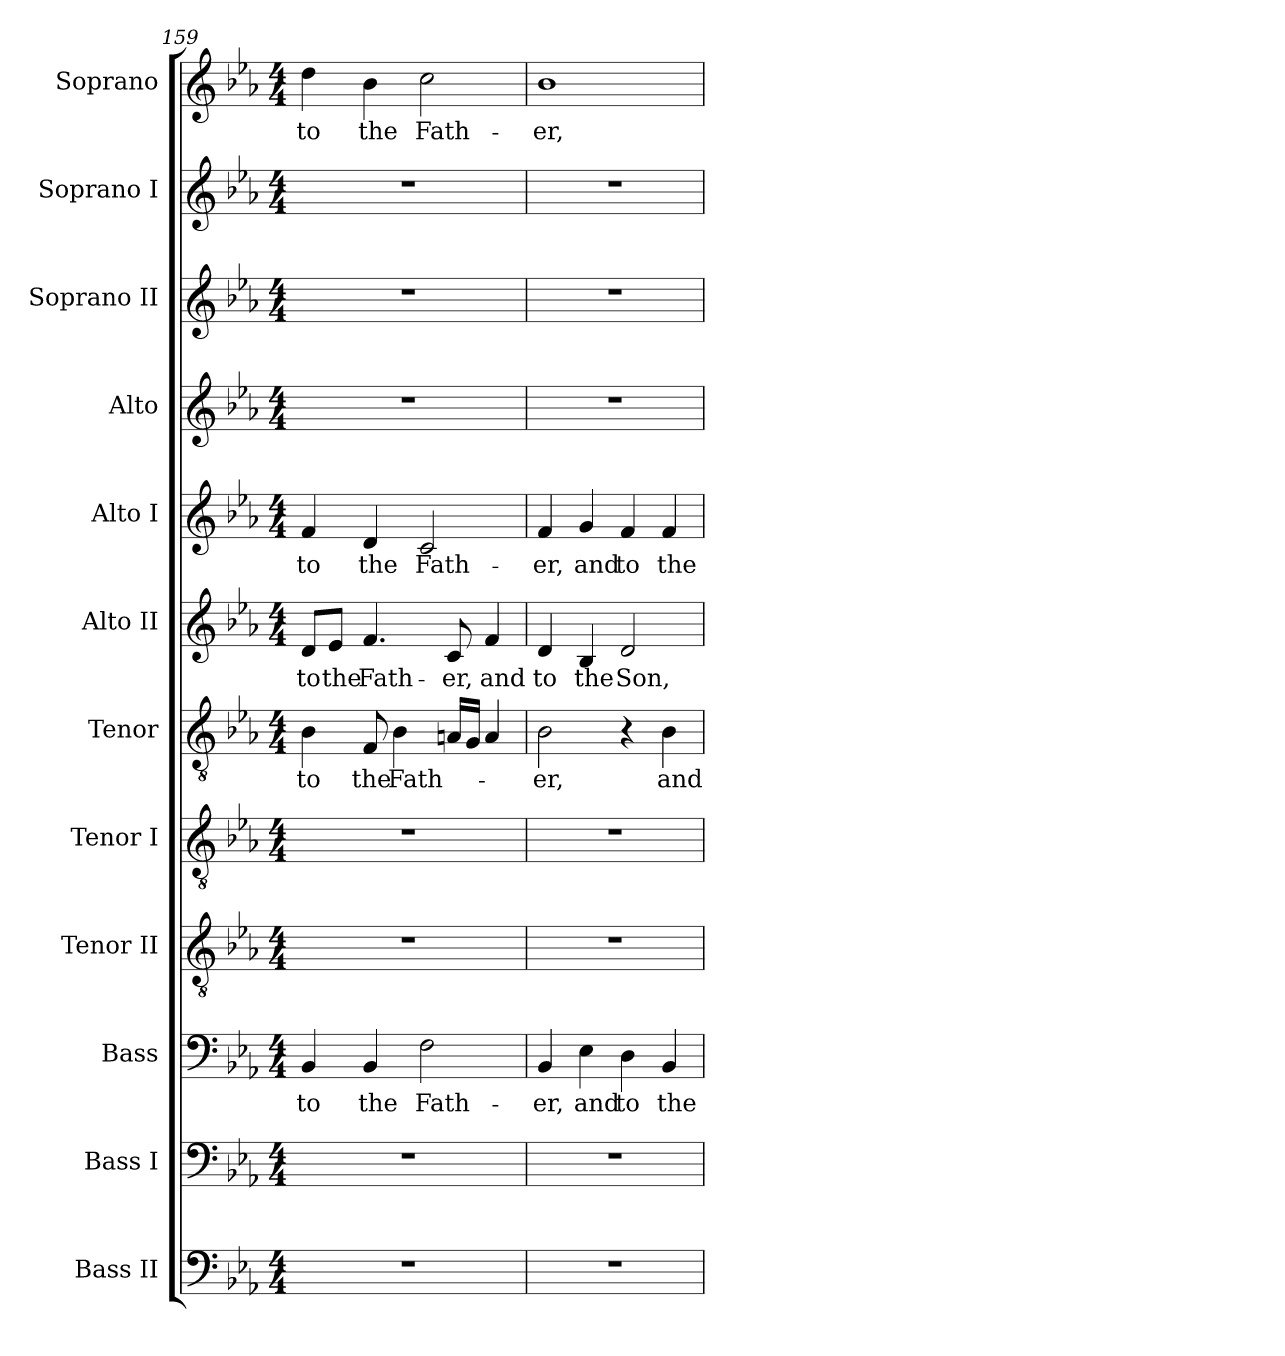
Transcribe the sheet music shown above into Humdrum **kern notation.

**kern	**kern	**kern	**text	**kern	**kern	**kern	**text	**kern	**text	**kern	**text	**kern	**kern	**kern	**kern	**text
*part12	*part11	*part10	*part10	*part9	*part8	*part7	*part7	*part6	*part6	*part5	*part5	*part4	*part3	*part2	*part1	*part1
*staff12	*staff11	*staff10	*staff10	*staff9	*staff8	*staff7	*staff7	*staff6	*staff6	*staff5	*staff5	*staff4	*staff3	*staff2	*staff1	*staff1
*I"Bass II	*I"Bass I	*I"Bass	*	*I"Tenor II	*I"Tenor I	*I"Tenor	*	*I"Alto II	*	*I"Alto I	*	*I"Alto	*I"Soprano II	*I"Soprano I	*I"Soprano	*
*I'BII	*I'BI	*I'B	*	*I'TII	*I'TI	*I'T	*	*I'AII	*	*I'AI	*	*I'A	*I'SII	*I'SI	*I'S	*
*clefF4	*clefF4	*clefF4	*	*clefGv2	*clefGv2	*clefGv2	*	*clefG2	*	*clefG2	*	*clefG2	*clefG2	*clefG2	*clefG2	*
*ITrd7c12	*	*ITrd7c12	*	*ITrd7c12	*ITrd7c12	*ITrd7c12	*	*	*	*	*	*	*	*	*	*
*k[b-e-a-]	*k[b-e-a-]	*k[b-e-a-]	*	*k[b-e-a-]	*k[b-e-a-]	*k[b-e-a-]	*	*k[b-e-a-]	*	*k[b-e-a-]	*	*k[b-e-a-]	*k[b-e-a-]	*k[b-e-a-]	*k[b-e-a-]	*
*E-:	*E-:	*E-:	*	*E-:	*E-:	*E-:	*	*E-:	*	*E-:	*	*E-:	*E-:	*E-:	*E-:	*
*M4/4	*M4/4	*M4/4	*	*M4/4	*M4/4	*M4/4	*	*M4/4	*	*M4/4	*	*M4/4	*M4/4	*M4/4	*M4/4	*
=159	=159	=159	=159	=159	=159	=159	=159	=159	=159	=159	=159	=159	=159	=159	=159	=159
!	!	!	!LO:LY:b:color=#000000	!	!	!	!	!	!	!	!	!	!	!	!	!
!	!	!	!	!	!	!	!LO:LY:b:color=#000000	!	!	!	!	!	!	!	!	!
!	!	!	!	!	!	!	!	!	!LO:LY:b:color=#000000	!	!	!	!	!	!	!
!	!	!	!	!	!	!	!	!	!	!	!LO:LY:b:color=#000000	!	!	!	!	!
!	!	!	!	!	!	!	!	!	!	!	!	!	!	!	!	!LO:LY:b:color=#000000
1r	1r	4BBB-i/	to	1r	1r	4BB-i\	to	8di/L	to	4fi/	to	1r	1r	1r	4ddi\	to
!	!	!	!	!	!	!	!	!	!LO:LY:b:color=#000000	!	!	!	!	!	!	!
.	.	.	.	.	.	.	.	8e-i/J	the	.	.	.	.	.	.	.
!	!	!	!LO:LY:b:color=#000000	!	!	!	!	!	!	!	!	!	!	!	!	!
!	!	!	!	!	!	!	!LO:LY:b:color=#000000	!	!	!	!	!	!	!	!	!
!	!	!	!	!	!	!	!	!	!LO:LY:b:color=#000000	!	!	!	!	!	!	!
!	!	!	!	!	!	!	!	!	!	!	!LO:LY:b:color=#000000	!	!	!	!	!
!	!	!	!	!	!	!	!	!	!	!	!	!	!	!	!	!LO:LY:b:color=#000000
.	.	4BBB-i/	the	.	.	8FFi/	the	4.fi/	Fath-	4di/	the	.	.	.	4b-i\	the
!	!	!	!	!	!	!	!LO:LY:b:color=#000000	!	!	!	!	!	!	!	!	!
.	.	.	.	.	.	4BB-i\	Fath-	.	.	.	.	.	.	.	.	.
!	!	!	!LO:LY:b:color=#000000	!	!	!	!	!	!	!	!	!	!	!	!	!
!	!	!	!	!	!	!	!	!	!	!	!LO:LY:b:color=#000000	!	!	!	!	!
!	!	!	!	!	!	!	!	!	!	!	!	!	!	!	!	!LO:LY:b:color=#000000
.	.	2FFi\	Fath-	.	.	.	.	.	.	2ci/	Fath-	.	.	.	2cci\	Fath-
!	!	!	!	!	!	!	!	!	!LO:LY:b:color=#000000	!	!	!	!	!	!	!
.	.	.	.	.	.	16AAni/LL	.	8ci/	-er,	.	.	.	.	.	.	.
.	.	.	.	.	.	16GGi/JJ	.	.	.	.	.	.	.	.	.	.
!	!	!	!	!	!	!	!	!	!LO:LY:b:color=#000000	!	!	!	!	!	!	!
.	.	.	.	.	.	4AAi/	.	4fi/	and	.	.	.	.	.	.	.
=160	=160	=160	=160	=160	=160	=160	=160	=160	=160	=160	=160	=160	=160	=160	=160	=160
!	!	!	!LO:LY:b:color=#000000	!	!	!	!	!	!	!	!	!	!	!	!	!
!	!	!	!	!	!	!	!LO:LY:b:color=#000000	!	!	!	!	!	!	!	!	!
!	!	!	!	!	!	!	!	!	!LO:LY:b:color=#000000	!	!	!	!	!	!	!
!	!	!	!	!	!	!	!	!	!	!	!LO:LY:b:color=#000000	!	!	!	!	!
!	!	!	!	!	!	!	!	!	!	!	!	!	!	!	!	!LO:LY:b:color=#000000
1r	1r	4BBB-i/	-er,	1r	1r	2BB-i\	-er,	4di/	to	4fi/	-er,	1r	1r	1r	1b-i	-er,
!	!	!	!LO:LY:b:color=#000000	!	!	!	!	!	!	!	!	!	!	!	!	!
!	!	!	!	!	!	!	!	!	!LO:LY:b:color=#000000	!	!	!	!	!	!	!
!	!	!	!	!	!	!	!	!	!	!	!LO:LY:b:color=#000000	!	!	!	!	!
.	.	4EE-i\	and	.	.	.	.	4B-i/	the	4gi/	and	.	.	.	.	.
!	!	!	!LO:LY:b:color=#000000	!	!	!	!	!	!	!	!	!	!	!	!	!
!	!	!	!	!	!	!	!	!	!LO:LY:b:color=#000000	!	!	!	!	!	!	!
!	!	!	!	!	!	!	!	!	!	!	!LO:LY:b:color=#000000	!	!	!	!	!
.	.	4DDi\	to	.	.	4r	.	2di/	Son,	4fi/	to	.	.	.	.	.
!	!	!	!LO:LY:b:color=#000000	!	!	!	!	!	!	!	!	!	!	!	!	!
!	!	!	!	!	!	!	!LO:LY:b:color=#000000	!	!	!	!	!	!	!	!	!
!	!	!	!	!	!	!	!	!	!	!	!LO:LY:b:color=#000000	!	!	!	!	!
.	.	4BBB-i/	the	.	.	4BB-i\	and	.	.	4fi/	the	.	.	.	.	.
=	=	=	=	=	=	=	=	=	=	=	=	=	=	=	=	=
*-	*-	*-	*-	*-	*-	*-	*-	*-	*-	*-	*-	*-	*-	*-	*-	*-
